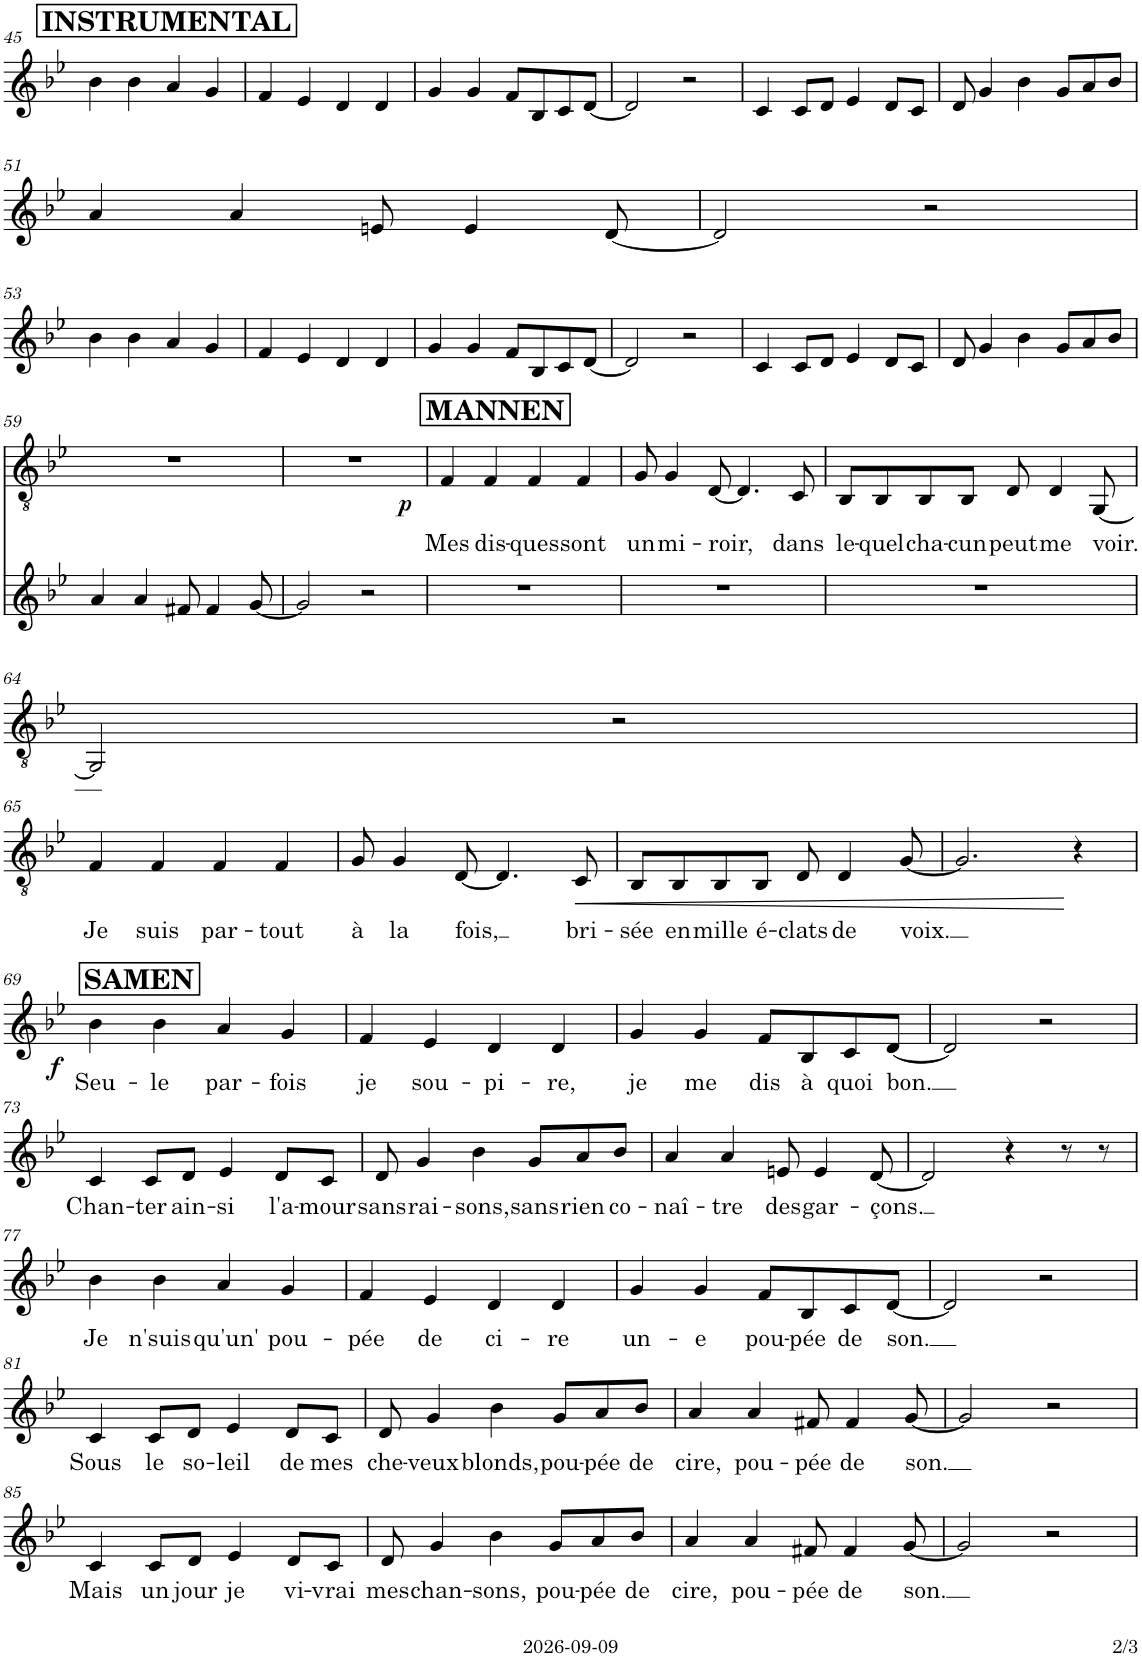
**kern	**kern	**text	**kern	**text	**dynam	**kern	**text	**kern	**text	**dynam
*part5	*part4	*part4	*part3	*part3	*part3	*part2	*part2	*part1	*part1	*part1
*staff5	*staff4	*staff4	*staff3	*staff3	*staff3	*staff2	*staff2	*staff1	*staff1	*staff1
*I"Piano	*I"Tenor	*	*I"Tenor	*	*	*I"Tenor	*	*I"Stem	*	*
*I'Pno	*I'T.	*	*	*	*	*I'T.	*	*	*	*
!!LO:PB:g=z
*clefG2	*clefGv2	*	*clefGv2	*	*	*clefGv2	*	*clefG2	*	*
*k[b-e-]	*k[b-e-]	*	*k[b-e-]	*	*	*k[b-e-]	*	*k[b-e-]	*	*
*M4/4	*M4/4	*	*M4/4	*	*	*M4/4	*	*M4/4	*	*
!!LO:REH:place=s1:a:B:cj:fs=14:t=INSTRUMENTAL
=45	=45	=45	=45	=45	=45	=45	=45	=45	=45	=45
4b-\	1r	.	1r	.	.	1r	.	1r	.	.
4b-\	.	.	.	.	.	.	.	.	.	.
4a/	.	.	.	.	.	.	.	.	.	.
4g/	.	.	.	.	.	.	.	.	.	.
=46	=46	=46	=46	=46	=46	=46	=46	=46	=46	=46
4f/	1r	.	1r	.	.	1r	.	1r	.	.
4e-/	.	.	.	.	.	.	.	.	.	.
4d/	.	.	.	.	.	.	.	.	.	.
4d/	.	.	.	.	.	.	.	.	.	.
=47	=47	=47	=47	=47	=47	=47	=47	=47	=47	=47
4g/	1r	.	1r	.	.	1r	.	1r	.	.
4g/	.	.	.	.	.	.	.	.	.	.
8f/L	.	.	.	.	.	.	.	.	.	.
8B-/	.	.	.	.	.	.	.	.	.	.
8c/	.	.	.	.	.	.	.	.	.	.
[8d/J	.	.	.	.	.	.	.	.	.	.
=48	=48	=48	=48	=48	=48	=48	=48	=48	=48	=48
2d/]	1r	.	1r	.	.	1r	.	1r	.	.
2r	.	.	.	.	.	.	.	.	.	.
=49	=49	=49	=49	=49	=49	=49	=49	=49	=49	=49
4c/	1r	.	1r	.	.	1r	.	1r	.	.
8c/L	.	.	.	.	.	.	.	.	.	.
8d/J	.	.	.	.	.	.	.	.	.	.
4e-/	.	.	.	.	.	.	.	.	.	.
8d/L	.	.	.	.	.	.	.	.	.	.
8c/J	.	.	.	.	.	.	.	.	.	.
=50	=50	=50	=50	=50	=50	=50	=50	=50	=50	=50
8d/	1r	.	1r	.	.	1r	.	1r	.	.
4g/	.	.	.	.	.	.	.	.	.	.
4b-\	.	.	.	.	.	.	.	.	.	.
8g/L	.	.	.	.	.	.	.	.	.	.
8a/	.	.	.	.	.	.	.	.	.	.
8b-/J	.	.	.	.	.	.	.	.	.	.
!!LO:LB:g=z
=51	=51	=51	=51	=51	=51	=51	=51	=51	=51	=51
4a/	1r	.	1r	.	.	1r	.	1r	.	.
4a/	.	.	.	.	.	.	.	.	.	.
8en/	.	.	.	.	.	.	.	.	.	.
4e/	.	.	.	.	.	.	.	.	.	.
[8d/	.	.	.	.	.	.	.	.	.	.
=52	=52	=52	=52	=52	=52	=52	=52	=52	=52	=52
2d/]	1r	.	1r	.	.	1r	.	1r	.	.
2r	.	.	.	.	.	.	.	.	.	.
!!LO:LB:g=z
=53	=53	=53	=53	=53	=53	=53	=53	=53	=53	=53
4b-\	1r	.	1r	.	.	1r	.	1r	.	.
4b-\	.	.	.	.	.	.	.	.	.	.
4a/	.	.	.	.	.	.	.	.	.	.
4g/	.	.	.	.	.	.	.	.	.	.
=54	=54	=54	=54	=54	=54	=54	=54	=54	=54	=54
4f/	1r	.	1r	.	.	1r	.	1r	.	.
4e-/	.	.	.	.	.	.	.	.	.	.
4d/	.	.	.	.	.	.	.	.	.	.
4d/	.	.	.	.	.	.	.	.	.	.
=55	=55	=55	=55	=55	=55	=55	=55	=55	=55	=55
4g/	1r	.	1r	.	.	1r	.	1r	.	.
4g/	.	.	.	.	.	.	.	.	.	.
8f/L	.	.	.	.	.	.	.	.	.	.
8B-/	.	.	.	.	.	.	.	.	.	.
8c/	.	.	.	.	.	.	.	.	.	.
[8d/J	.	.	.	.	.	.	.	.	.	.
=56	=56	=56	=56	=56	=56	=56	=56	=56	=56	=56
2d/]	1r	.	1r	.	.	1r	.	1r	.	.
2r	.	.	.	.	.	.	.	.	.	.
=57	=57	=57	=57	=57	=57	=57	=57	=57	=57	=57
4c/	1r	.	1r	.	.	1r	.	1r	.	.
8c/L	.	.	.	.	.	.	.	.	.	.
8d/J	.	.	.	.	.	.	.	.	.	.
4e-/	.	.	.	.	.	.	.	.	.	.
8d/L	.	.	.	.	.	.	.	.	.	.
8c/J	.	.	.	.	.	.	.	.	.	.
=58	=58	=58	=58	=58	=58	=58	=58	=58	=58	=58
8d/	1r	.	1r	.	.	1r	.	1r	.	.
4g/	.	.	.	.	.	.	.	.	.	.
4b-\	.	.	.	.	.	.	.	.	.	.
8g/L	.	.	.	.	.	.	.	.	.	.
8a/	.	.	.	.	.	.	.	.	.	.
8b-/J	.	.	.	.	.	.	.	.	.	.
!!LO:LB:g=z
=59	=59	=59	=59	=59	=59	=59	=59	=59	=59	=59
4a/	1r	.	1r	.	.	1r	.	1r	.	.
4a/	.	.	.	.	.	.	.	.	.	.
8f#X/	.	.	.	.	.	.	.	.	.	.
4f#/	.	.	.	.	.	.	.	.	.	.
[8g/	.	.	.	.	.	.	.	.	.	.
=60	=60	=60	=60	=60	=60	=60	=60	=60	=60	=60
2g/]	1r	.	1r	.	.	1r	.	1r	.	.
2r	.	.	.	.	.	.	.	.	.	.
!!LO:REH:place=s1:a:B:cj:fs=14:t=MANNEN
=61	=61	=61	=61	=61	=61	=61	=61	=61	=61	=61
!	!	!	!	!LO:LY:b	!LO:DY:b	!	!	!	!	!
1r	1r	.	4F/	Mes	p	4F	Mes	1r	.	.
!	!	!	!	!LO:LY:b	!	!	!	!	!	!
.	.	.	4F/	dis-	.	4F	dis-	.	.	.
!	!	!	!	!LO:LY:b	!	!	!	!	!	!
.	.	.	4F/	-ques	.	4F	-ques	.	.	.
!	!	!	!	!LO:LY:b	!	!	!	!	!	!
.	.	.	4F/	sont	.	4F	sont	.	.	.
=62	=62	=62	=62	=62	=62	=62	=62	=62	=62	=62
!	!	!	!	!LO:LY:b	!	!	!	!	!	!
1r	1r	.	8G/	un	.	8G	un	1r	.	.
!	!	!	!	!LO:LY:b	!	!	!	!	!	!
.	.	.	4G/	mi-	.	4G	mi-	.	.	.
!	!	!	!	!LO:LY:b	!	!	!	!	!	!
.	.	.	[8D/	-roir,	.	[8D	-roir,	.	.	.
.	.	.	4.D/]	.	.	4.D]	.	.	.	.
!	!	!	!	!LO:LY:b	!	!	!	!	!	!
.	.	.	8C/	dans	.	8C	dans	.	.	.
=63	=63	=63	=63	=63	=63	=63	=63	=63	=63	=63
!	!	!	!	!LO:LY:b	!	!	!	!	!	!
1r	1r	.	8BB-/L	le-	.	8BB-/L	le-	1r	.	.
!	!	!	!	!LO:LY:b	!	!	!	!	!	!
.	.	.	8BB-/	-quel	.	8BB-/J	-quel	.	.	.
!	!	!	!	!LO:LY:b	!	!	!	!	!	!
.	.	.	8BB-/	cha-	.	8BB-/L	cha-	.	.	.
!	!	!	!	!LO:LY:b	!	!	!	!	!	!
.	.	.	8BB-/J	-cun	.	8BB-/J	-cun	.	.	.
!	!	!	!	!LO:LY:b	!	!	!	!	!	!
.	.	.	8D/	peut	.	8D	peut	.	.	.
!	!	!	!	!LO:LY:b	!	!	!	!	!	!
.	.	.	4D/	me	.	4D	me	.	.	.
!	!	!	!	!LO:LY:b	!	!	!	!	!	!
.	.	.	[8GG/	voir.	.	[8GG	voir.	.	.	.
!!LO:LB:g=z
=64	=64	=64	=64	=64	=64	=64	=64	=64	=64	=64
1r	1r	.	2GG/]	.	.	2GG]	.	1r	.	.
.	.	.	2r	.	.	2r	.	.	.	.
!!LO:LB:g=z
=65	=65	=65	=65	=65	=65	=65	=65	=65	=65	=65
!	!	!	!	!LO:LY:b	!	!	!	!	!	!
1r	1r	.	4F/	Je	.	4F	Je	1r	.	.
!	!	!	!	!LO:LY:b	!	!	!	!	!	!
.	.	.	4F/	suis	.	4F	suis	.	.	.
!	!	!	!	!LO:LY:b	!	!	!	!	!	!
.	.	.	4F/	par-	.	4F	par-	.	.	.
!	!	!	!	!LO:LY:b	!	!	!	!	!	!
.	.	.	4F/	-tout	.	4F	-tout	.	.	.
=66	=66	=66	=66	=66	=66	=66	=66	=66	=66	=66
!	!	!	!	!LO:LY:b	!	!	!	!	!	!
1r	1r	.	8G/	à	.	8G	à	1r	.	.
!	!	!	!	!LO:LY:b	!	!	!	!	!	!
.	.	.	4G/	la	.	4G	la	.	.	.
!	!	!	!	!LO:LY:b	!	!	!	!	!	!
.	.	.	[8D/	fois,	.	[8D	fois,	.	.	.
.	.	.	4.D/]	.	.	4.D]	.	.	.	.
!	!	!	!	!LO:LY:b	!LO:HP:b	!	!	!	!	!
.	.	.	8C/	bri-	<	8C	bri-	.	.	.
=67	=67	=67	=67	=67	=67	=67	=67	=67	=67	=67
!	!	!	!	!LO:LY:b	!	!	!	!	!	!
1r	1r	.	8BB-/L	-sée	.	8BB-/L	-sée	1r	.	.
!	!	!	!	!LO:LY:b	!	!	!	!	!	!
.	.	.	8BB-/	en	.	8BB-/J	en	.	.	.
!	!	!	!	!LO:LY:b	!	!	!	!	!	!
.	.	.	8BB-/	mille	.	8BB-/L	mille	.	.	.
!	!	!	!	!LO:LY:b	!	!	!	!	!	!
.	.	.	8BB-/J	é-	.	8BB-/J	é-	.	.	.
!	!	!	!	!LO:LY:b	!	!	!	!	!	!
.	.	.	8D/	-clats	.	8D	-clats	.	.	.
!	!	!	!	!LO:LY:b	!	!	!	!	!	!
.	.	.	4D/	de	.	4D	de	.	.	.
!	!	!	!	!LO:LY:b	!	!	!	!	!	!
.	.	.	[8G/	voix.	.	[8G	voix.	.	.	.
=68	=68	=68	=68	=68	=68	=68	=68	=68	=68	=68
1r	1r	.	2.G/]	.	.	2.G]	.	1r	.	.
.	.	.	4r	.	[	4r	.	.	.	.
!!LO:LB:g=z
!!LO:REH:place=s1:a:B:cj:fs=14:t=SAMEN
=69	=69	=69	=69	=69	=69	=69	=69	=69	=69	=69
!	!	!	!	!	!	!	!	!	!LO:LY:b	!LO:DY:b
1r	4B-	Seu-	1r	.	.	1r	.	4b-\	Seu-	f
!	!	!	!	!	!	!	!	!	!LO:LY:b	!
.	4B-	-le	.	.	.	.	.	4b-\	-le	.
!	!	!	!	!	!	!	!	!	!LO:LY:b	!
.	4A	par-	.	.	.	.	.	4a/	par-	.
!	!	!	!	!	!	!	!	!	!LO:LY:b	!
.	4G	-fois	.	.	.	.	.	4g/	-fois	.
=70	=70	=70	=70	=70	=70	=70	=70	=70	=70	=70
!	!	!	!	!	!	!	!	!	!LO:LY:b	!
1r	4F	je	1r	.	.	1r	.	4f/	je	.
!	!	!	!	!	!	!	!	!	!LO:LY:b	!
.	4E-	sou-	.	.	.	.	.	4e-/	sou-	.
!	!	!	!	!	!	!	!	!	!LO:LY:b	!
.	4D	-pi-	.	.	.	.	.	4d/	-pi-	.
!	!	!	!	!	!	!	!	!	!LO:LY:b	!
.	4D	-re,	.	.	.	.	.	4d/	-re,	.
=71	=71	=71	=71	=71	=71	=71	=71	=71	=71	=71
!	!	!	!	!	!	!	!	!	!LO:LY:b	!
1r	4G	je	1r	.	.	1r	.	4g/	je	.
!	!	!	!	!	!	!	!	!	!LO:LY:b	!
.	4G	me	.	.	.	.	.	4g/	me	.
!	!	!	!	!	!	!	!	!	!LO:LY:b	!
.	8F/L	dis	.	.	.	.	.	8f/L	dis	.
!	!	!	!	!	!	!	!	!	!LO:LY:b	!
.	8BB-/J	à	.	.	.	.	.	8B-/	à	.
!	!	!	!	!	!	!	!	!	!LO:LY:b	!
.	8C/L	quoi	.	.	.	.	.	8c/	quoi	.
!	!	!	!	!	!	!	!	!	!LO:LY:b	!
.	[8D/J	bon.	.	.	.	.	.	[8d/J	bon.	.
=72	=72	=72	=72	=72	=72	=72	=72	=72	=72	=72
1r	2D]	.	1r	.	.	1r	.	2d/]	.	.
.	2r	.	.	.	.	.	.	2r	.	.
!!LO:LB:g=z
=73	=73	=73	=73	=73	=73	=73	=73	=73	=73	=73
!	!	!	!	!	!	!	!	!	!LO:LY:b	!
1r	4C	Chan-	1r	.	.	1r	.	4c/	Chan-	.
!	!	!	!	!	!	!	!	!	!LO:LY:b	!
.	8C/L	-ter	.	.	.	.	.	8c/L	-ter	.
!	!	!	!	!	!	!	!	!	!LO:LY:b	!
.	8D/J	ain-	.	.	.	.	.	8d/J	ain-	.
!	!	!	!	!	!	!	!	!	!LO:LY:b	!
.	4E-	-si	.	.	.	.	.	4e-/	-si	.
!	!	!	!	!	!	!	!	!	!LO:LY:b	!
.	8D/L	l'a-	.	.	.	.	.	8d/L	l'a-	.
!	!	!	!	!	!	!	!	!	!LO:LY:b	!
.	8C/J	-mour	.	.	.	.	.	8c/J	-mour	.
=74	=74	=74	=74	=74	=74	=74	=74	=74	=74	=74
!	!	!	!	!	!	!	!	!	!LO:LY:b	!
1r	8D	sans	1r	.	.	1r	.	8d/	sans	.
!	!	!	!	!	!	!	!	!	!LO:LY:b	!
.	4G	rai-	.	.	.	.	.	4g/	rai-	.
!	!	!	!	!	!	!	!	!	!LO:LY:b	!
.	4B-	-sons,	.	.	.	.	.	4b-\	-sons,	.
!	!	!	!	!	!	!	!	!	!LO:LY:b	!
.	8G	sans	.	.	.	.	.	8g/L	sans	.
!	!	!	!	!	!	!	!	!	!LO:LY:b	!
.	8A/L	rien	.	.	.	.	.	8a/	rien	.
!	!	!	!	!	!	!	!	!	!LO:LY:b	!
.	8B-/J	co-	.	.	.	.	.	8b-/J	co-	.
=75	=75	=75	=75	=75	=75	=75	=75	=75	=75	=75
!	!	!	!	!	!	!	!	!	!LO:LY:b	!
1r	4A	-naî-	1r	.	.	1r	.	4a/	-naî-	.
!	!	!	!	!	!	!	!	!	!LO:LY:b	!
.	4A	-tre	.	.	.	.	.	4a/	-tre	.
!	!	!	!	!	!	!	!	!	!LO:LY:b	!
.	8F-X	des	.	.	.	.	.	8en/	des	.
!	!	!	!	!	!	!	!	!	!LO:LY:b	!
.	4F-	gar-	.	.	.	.	.	4e/	gar-	.
!	!	!	!	!	!	!	!	!	!LO:LY:b	!
.	[8D	-çons.	.	.	.	.	.	[8d/	-çons.	.
=76	=76	=76	=76	=76	=76	=76	=76	=76	=76	=76
1r	2D]	.	1r	.	.	1r	.	2d/]	.	.
.	4r	.	.	.	.	.	.	4r	.	.
.	8r	.	.	.	.	.	.	8r	.	.
.	8r	.	.	.	.	.	.	8r	.	.
!!LO:LB:g=z
=77	=77	=77	=77	=77	=77	=77	=77	=77	=77	=77
!	!	!	!	!	!	!	!	!	!LO:LY:b	!
1r	4B-	Je	1r	.	.	1r	.	4b-\	Je	.
!	!	!	!	!	!	!	!	!	!LO:LY:b	!
.	4B-	n'suis	.	.	.	.	.	4b-\	n'suis	.
!	!	!	!	!	!	!	!	!	!LO:LY:b	!
.	4A	qu'un'	.	.	.	.	.	4a/	qu'un'	.
!	!	!	!	!	!	!	!	!	!LO:LY:b	!
.	4G	pou-	.	.	.	.	.	4g/	pou-	.
=78	=78	=78	=78	=78	=78	=78	=78	=78	=78	=78
!	!	!	!	!	!	!	!	!	!LO:LY:b	!
1r	4F	-pée	1r	.	.	1r	.	4f/	-pée	.
!	!	!	!	!	!	!	!	!	!LO:LY:b	!
.	4E-	de	.	.	.	.	.	4e-/	de	.
!	!	!	!	!	!	!	!	!	!LO:LY:b	!
.	4D	ci-	.	.	.	.	.	4d/	ci-	.
!	!	!	!	!	!	!	!	!	!LO:LY:b	!
.	4D	-re	.	.	.	.	.	4d/	-re	.
=79	=79	=79	=79	=79	=79	=79	=79	=79	=79	=79
!	!	!	!	!	!	!	!	!	!LO:LY:b	!
1r	4G	un-	1r	.	.	1r	.	4g/	un-	.
!	!	!	!	!	!	!	!	!	!LO:LY:b	!
.	4G	-e	.	.	.	.	.	4g/	-e	.
!	!	!	!	!	!	!	!	!	!LO:LY:b	!
.	8F/L	pou-	.	.	.	.	.	8f/L	pou-	.
!	!	!	!	!	!	!	!	!	!LO:LY:b	!
.	8BB-/J	-pée	.	.	.	.	.	8B-/	-pée	.
!	!	!	!	!	!	!	!	!	!LO:LY:b	!
.	8C/L	de	.	.	.	.	.	8c/	de	.
!	!	!	!	!	!	!	!	!	!LO:LY:b	!
.	[8D/J	son.	.	.	.	.	.	[8d/J	son.	.
=80	=80	=80	=80	=80	=80	=80	=80	=80	=80	=80
1r	2D]	.	1r	.	.	1r	.	2d/]	.	.
.	2r	.	.	.	.	.	.	2r	.	.
!!LO:LB:g=z
=81	=81	=81	=81	=81	=81	=81	=81	=81	=81	=81
!	!	!	!	!	!	!	!	!	!LO:LY:b	!
1r	4C	Sous	1r	.	.	1r	.	4c/	Sous	.
!	!	!	!	!	!	!	!	!	!LO:LY:b	!
.	8C/L	le	.	.	.	.	.	8c/L	le	.
!	!	!	!	!	!	!	!	!	!LO:LY:b	!
.	8D/J	so-	.	.	.	.	.	8d/J	so-	.
!	!	!	!	!	!	!	!	!	!LO:LY:b	!
.	4E-	-leil	.	.	.	.	.	4e-/	-leil	.
!	!	!	!	!	!	!	!	!	!LO:LY:b	!
.	8D/L	de	.	.	.	.	.	8d/L	de	.
!	!	!	!	!	!	!	!	!	!LO:LY:b	!
.	8C/J	mes	.	.	.	.	.	8c/J	mes	.
=82	=82	=82	=82	=82	=82	=82	=82	=82	=82	=82
!	!	!	!	!	!	!	!	!	!LO:LY:b	!
1r	8D	che-	1r	.	.	1r	.	8d/	che-	.
!	!	!	!	!	!	!	!	!	!LO:LY:b	!
.	4G	-veux	.	.	.	.	.	4g/	-veux	.
!	!	!	!	!	!	!	!	!	!LO:LY:b	!
.	4B-	blonds,	.	.	.	.	.	4b-\	blonds,	.
!	!	!	!	!	!	!	!	!	!LO:LY:b	!
.	8G	pou-	.	.	.	.	.	8g/L	pou-	.
!	!	!	!	!	!	!	!	!	!LO:LY:b	!
.	8A/L	-pée	.	.	.	.	.	8a/	-pée	.
!	!	!	!	!	!	!	!	!	!LO:LY:b	!
.	8B-/J	de	.	.	.	.	.	8b-/J	de	.
=83	=83	=83	=83	=83	=83	=83	=83	=83	=83	=83
!	!	!	!	!	!	!	!	!	!LO:LY:b	!
1r	4A	cire,	1r	.	.	1r	.	4a/	cire,	.
!	!	!	!	!	!	!	!	!	!LO:LY:b	!
.	4A	pou-	.	.	.	.	.	4a/	pou-	.
!	!	!	!	!	!	!	!	!	!LO:LY:b	!
.	8G-X	-pée	.	.	.	.	.	8f#X/	-pée	.
!	!	!	!	!	!	!	!	!	!LO:LY:b	!
.	4G-	de	.	.	.	.	.	4f#/	de	.
!	!	!	!	!	!	!	!	!	!LO:LY:b	!
.	[8Gn	son.	.	.	.	.	.	[8g/	son.	.
=84	=84	=84	=84	=84	=84	=84	=84	=84	=84	=84
1r	2G]	.	1r	.	.	1r	.	2g/]	.	.
.	2r	.	.	.	.	.	.	2r	.	.
!!LO:LB:g=z
=85	=85	=85	=85	=85	=85	=85	=85	=85	=85	=85
!	!	!	!	!	!	!	!	!	!LO:LY:b	!
1r	4C	Mais	1r	.	.	1r	.	4c/	Mais	.
!	!	!	!	!	!	!	!	!	!LO:LY:b	!
.	8C/L	un	.	.	.	.	.	8c/L	un	.
!	!	!	!	!	!	!	!	!	!LO:LY:b	!
.	8D/J	jour	.	.	.	.	.	8d/J	jour	.
!	!	!	!	!	!	!	!	!	!LO:LY:b	!
.	4E-	je	.	.	.	.	.	4e-/	je	.
!	!	!	!	!	!	!	!	!	!LO:LY:b	!
.	8D/L	vi-	.	.	.	.	.	8d/L	vi-	.
!	!	!	!	!	!	!	!	!	!LO:LY:b	!
.	8C/J	-vrai	.	.	.	.	.	8c/J	-vrai	.
=86	=86	=86	=86	=86	=86	=86	=86	=86	=86	=86
!	!	!	!	!	!	!	!	!	!LO:LY:b	!
1r	8D	mes	1r	.	.	1r	.	8d/	mes	.
!	!	!	!	!	!	!	!	!	!LO:LY:b	!
.	4G	chan-	.	.	.	.	.	4g/	chan-	.
!	!	!	!	!	!	!	!	!	!LO:LY:b	!
.	4B-	-sons,	.	.	.	.	.	4b-\	-sons,	.
!	!	!	!	!	!	!	!	!	!LO:LY:b	!
.	8G	pou-	.	.	.	.	.	8g/L	pou-	.
!	!	!	!	!	!	!	!	!	!LO:LY:b	!
.	8A/L	-pée	.	.	.	.	.	8a/	-pée	.
!	!	!	!	!	!	!	!	!	!LO:LY:b	!
.	8B-/J	de	.	.	.	.	.	8b-/J	de	.
=87	=87	=87	=87	=87	=87	=87	=87	=87	=87	=87
!	!	!	!	!	!	!	!	!	!LO:LY:b	!
1r	4A	cire,	1r	.	.	1r	.	4a/	cire,	.
!	!	!	!	!	!	!	!	!	!LO:LY:b	!
.	4A	pou-	.	.	.	.	.	4a/	pou-	.
!	!	!	!	!	!	!	!	!	!LO:LY:b	!
.	8G-X	-pée	.	.	.	.	.	8f#X/	-pée	.
!	!	!	!	!	!	!	!	!	!LO:LY:b	!
.	4G-	de	.	.	.	.	.	4f#/	de	.
!	!	!	!	!	!	!	!	!	!LO:LY:b	!
.	[8Gn	son.	.	.	.	.	.	[8g/	son.	.
=88	=88	=88	=88	=88	=88	=88	=88	=88	=88	=88
1r	2G]	.	1r	.	.	1r	.	2g/]	.	.
.	2r	.	.	.	.	.	.	2r	.	.
=	=	=	=	=	=	=	=	=	=	=
*-	*-	*-	*-	*-	*-	*-	*-	*-	*-	*-
